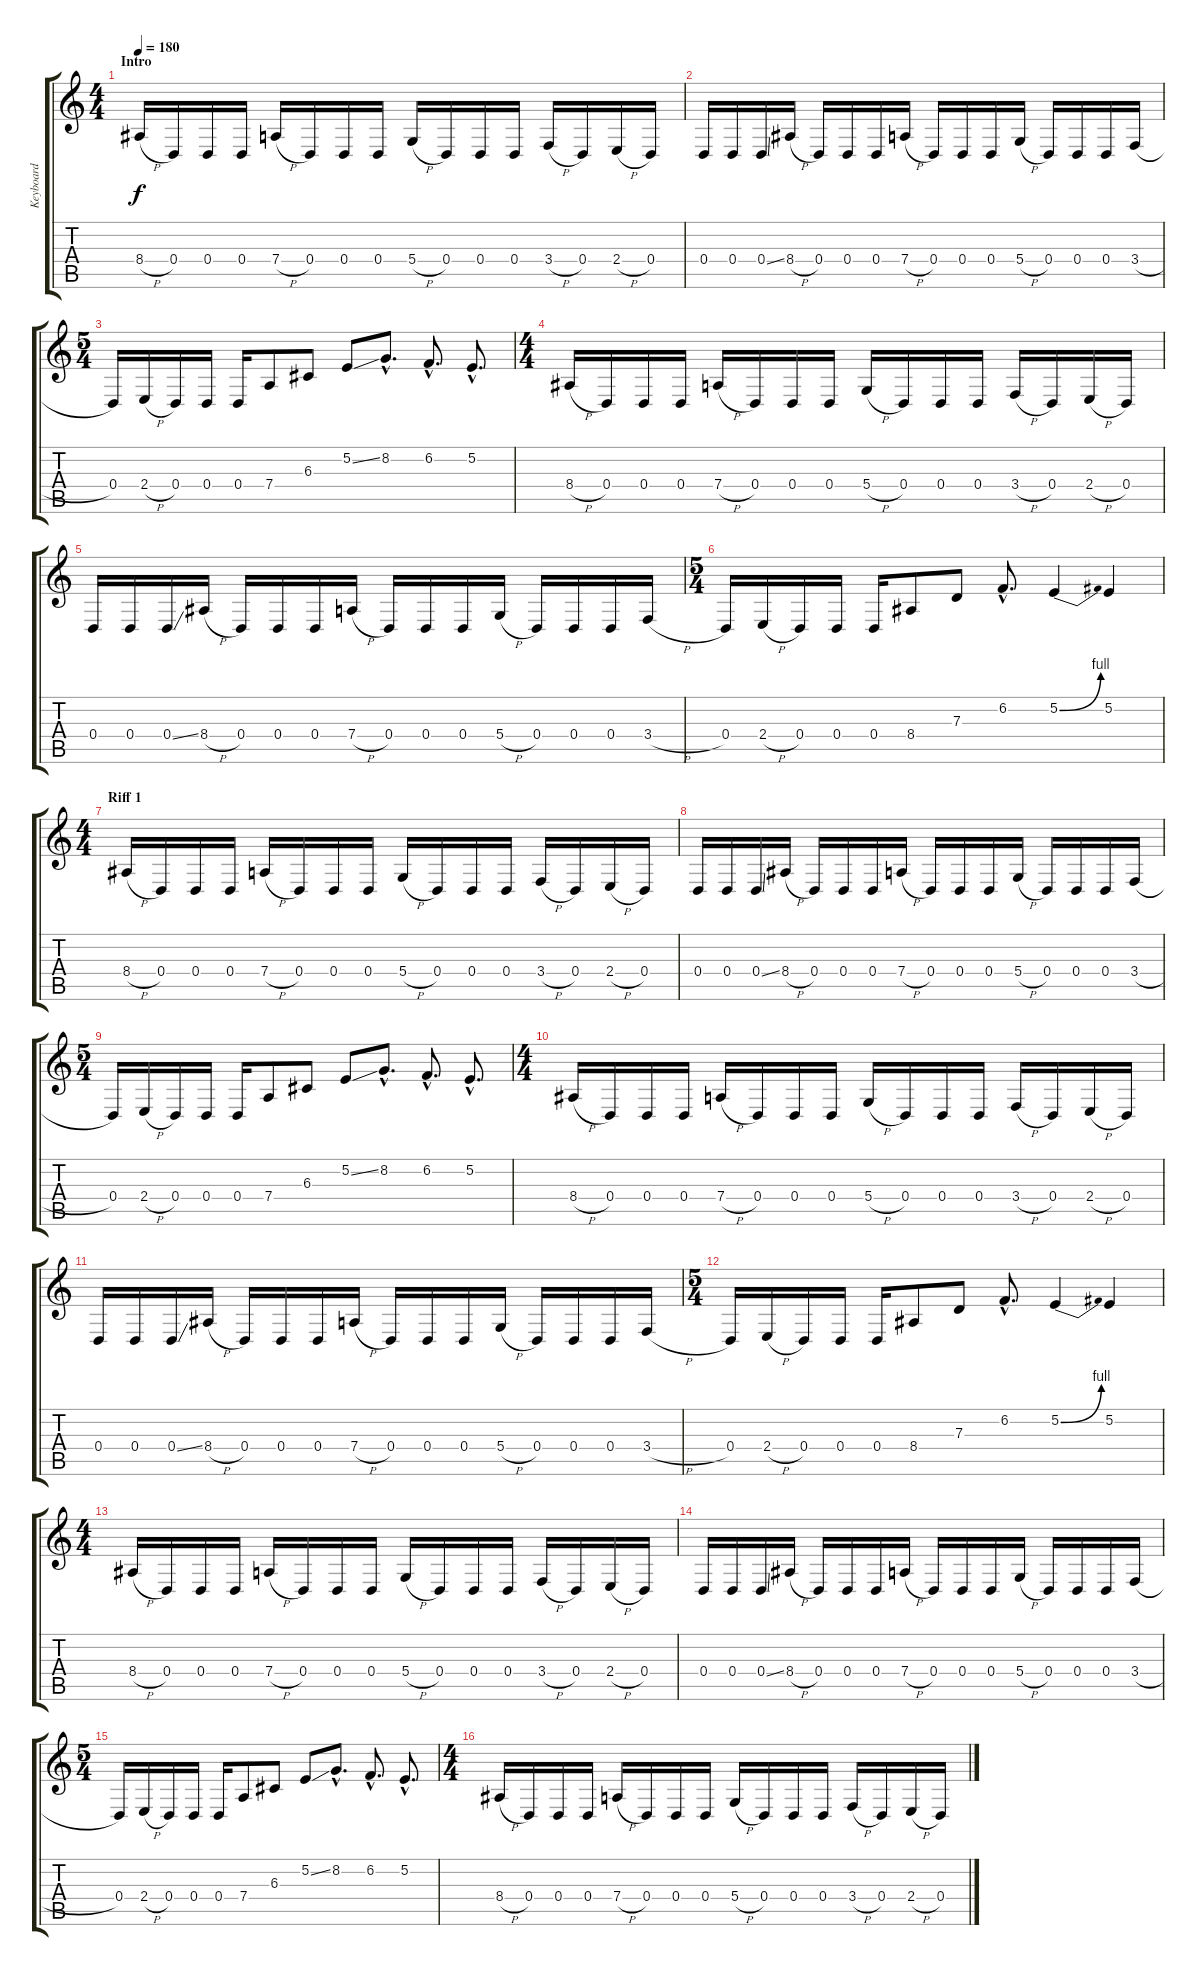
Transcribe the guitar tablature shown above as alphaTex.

\track ("Keyboard" "Keyboard") {instrument harpsichord}
\staff {score tabs}
\tuning (E4 B3 G3 D3 A2 E2) {hide}
\ts (4 4)
\section ("" "Intro")
\tempo 180
\clef g2
\ks c
8.4{h}.16{dy f instrument harpsichord} 0.4.16 0.4.16 0.4.16 7.4{h}.16 0.4.16 0.4.16 0.4.16 5.4{h}.16 0.4.16 0.4.16 0.4.16 3.4{h}.16 0.4.16 2.4{h}.16 0.4.16 |
0.4.16 0.4.16 0.4{ss}.16 8.4{h}.16 0.4.16 0.4.16 0.4.16 7.4{h}.16 0.4.16 0.4.16 0.4.16 5.4{h}.16 0.4.16 0.4.16 0.4.16 3.4{h}.16 |
\ts (5 4)
0.4.16 2.4{h}.16 0.4.16 0.4.16 0.4.16 7.4.8 6.3.8 5.2{ss}.8 8.2{hac}.8{d} 6.2{hac}.8{d} 5.2{hac}.8{d} |
\ts (4 4)
8.4{h}.16 0.4.16 0.4.16 0.4.16 7.4{h}.16 0.4.16 0.4.16 0.4.16 5.4{h}.16 0.4.16 0.4.16 0.4.16 3.4{h}.16 0.4.16 2.4{h}.16 0.4.16 |
0.4.16 0.4.16 0.4{ss}.16 8.4{h}.16 0.4.16 0.4.16 0.4.16 7.4{h}.16 0.4.16 0.4.16 0.4.16 5.4{h}.16 0.4.16 0.4.16 0.4.16 3.4{h}.16 |
\ts (5 4)
0.4.16 2.4{h}.16 0.4.16 0.4.16 0.4.16 8.4.8 7.3.8 6.2{hac}.8{d} 5.2{be (bend 0 0 60 4)}.4 5.2.4 |
\ts (4 4)
\section ("" "Riff 1")
8.4{h}.16 0.4.16 0.4.16 0.4.16 7.4{h}.16 0.4.16 0.4.16 0.4.16 5.4{h}.16 0.4.16 0.4.16 0.4.16 3.4{h}.16 0.4.16 2.4{h}.16 0.4.16 |
0.4.16 0.4.16 0.4{ss}.16 8.4{h}.16 0.4.16 0.4.16 0.4.16 7.4{h}.16 0.4.16 0.4.16 0.4.16 5.4{h}.16 0.4.16 0.4.16 0.4.16 3.4{h}.16 |
\ts (5 4)
0.4.16 2.4{h}.16 0.4.16 0.4.16 0.4.16 7.4.8 6.3.8 5.2{ss}.8 8.2{hac}.8{d} 6.2{hac}.8{d} 5.2{hac}.8{d} |
\ts (4 4)
8.4{h}.16 0.4.16 0.4.16 0.4.16 7.4{h}.16 0.4.16 0.4.16 0.4.16 5.4{h}.16 0.4.16 0.4.16 0.4.16 3.4{h}.16 0.4.16 2.4{h}.16 0.4.16 |
0.4.16 0.4.16 0.4{ss}.16 8.4{h}.16 0.4.16 0.4.16 0.4.16 7.4{h}.16 0.4.16 0.4.16 0.4.16 5.4{h}.16 0.4.16 0.4.16 0.4.16 3.4{h}.16 |
\ts (5 4)
0.4.16 2.4{h}.16 0.4.16 0.4.16 0.4.16 8.4.8 7.3.8 6.2{hac}.8{d} 5.2{be (bend 0 0 60 4)}.4 5.2.4 |
\ts (4 4)
8.4{h}.16 0.4.16 0.4.16 0.4.16 7.4{h}.16 0.4.16 0.4.16 0.4.16 5.4{h}.16 0.4.16 0.4.16 0.4.16 3.4{h}.16 0.4.16 2.4{h}.16 0.4.16 |
0.4.16 0.4.16 0.4{ss}.16 8.4{h}.16 0.4.16 0.4.16 0.4.16 7.4{h}.16 0.4.16 0.4.16 0.4.16 5.4{h}.16 0.4.16 0.4.16 0.4.16 3.4{h}.16 |
\ts (5 4)
0.4.16 2.4{h}.16 0.4.16 0.4.16 0.4.16 7.4.8 6.3.8 5.2{ss}.8 8.2{hac}.8{d} 6.2{hac}.8{d} 5.2{hac}.8{d} |
\ts (4 4)
8.4{h}.16 0.4.16 0.4.16 0.4.16 7.4{h}.16 0.4.16 0.4.16 0.4.16 5.4{h}.16 0.4.16 0.4.16 0.4.16 3.4{h}.16 0.4.16 2.4{h}.16 0.4.16
